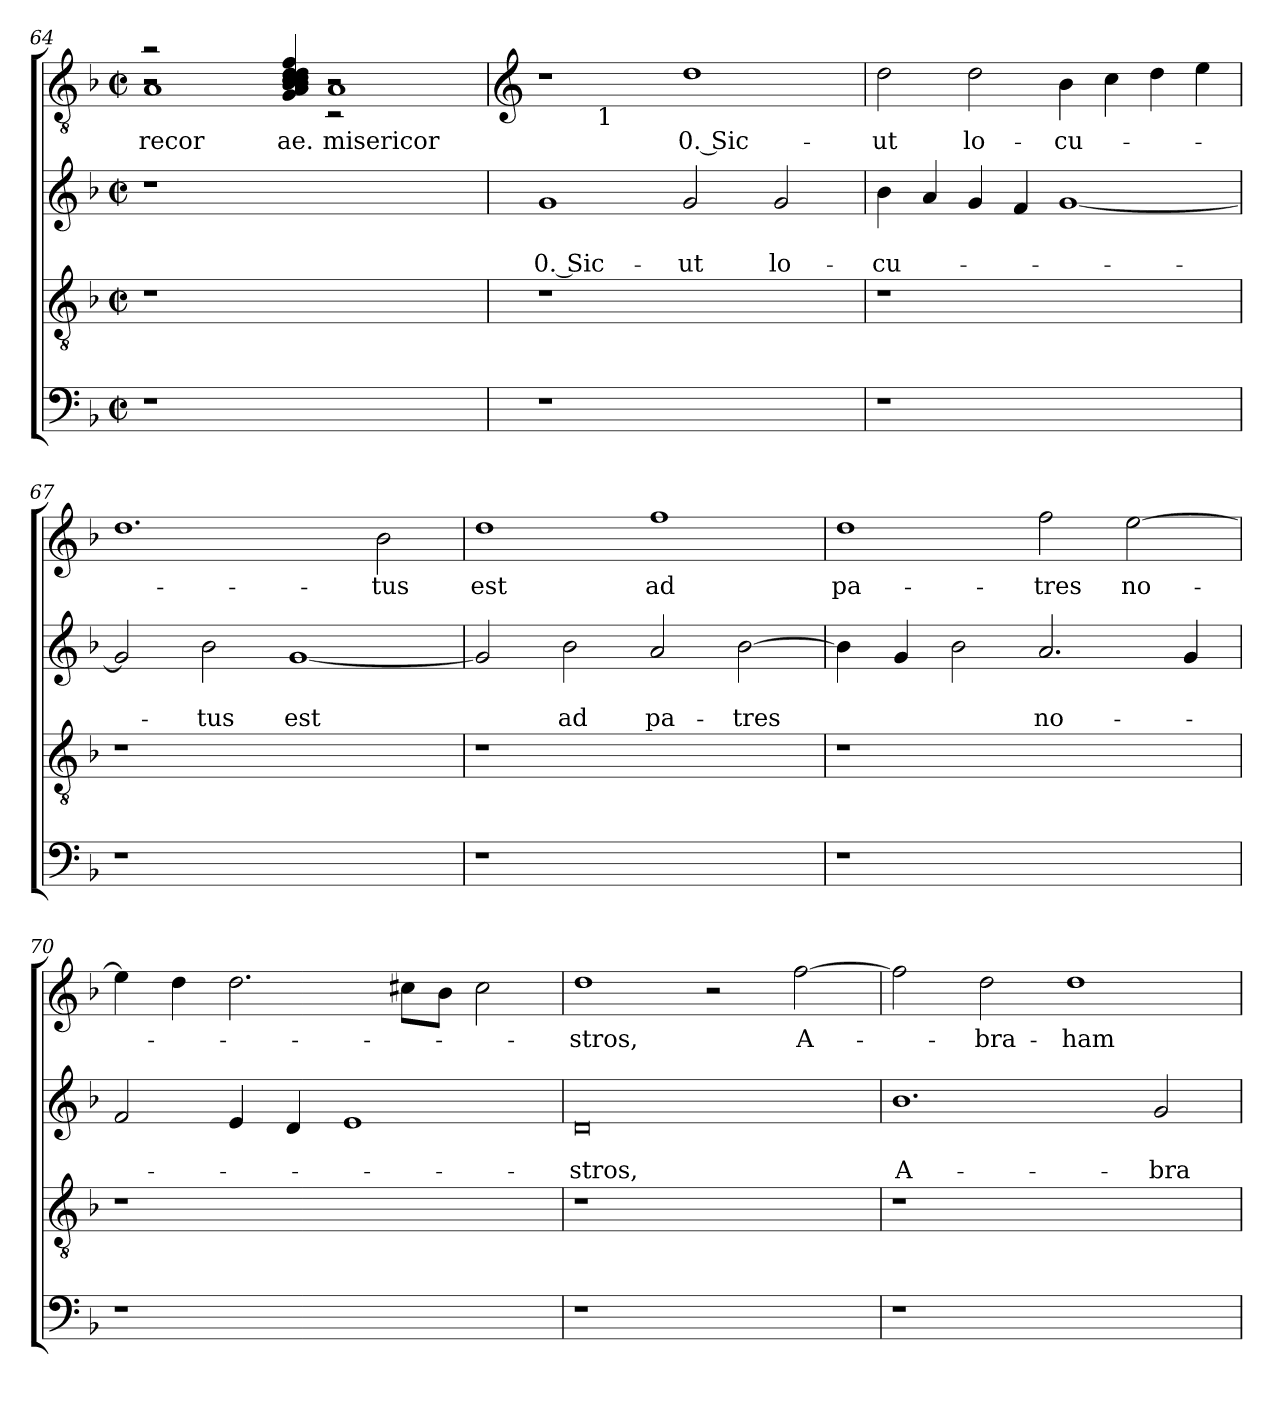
**kern	**kern	**kern	**text	**text	**kern	**text
*part4	*part3	*part2	*part2	*part2	*part1	*part1
*staff4	*staff3	*staff2	*staff2	*staff2	*staff1	*staff1
*clefF4	*clefGv2	*clefG2	*	*	*clefGv2	*
*k[b-]	*k[b-]	*k[b-]	*	*	*k[b-]	*
*F:	*F:	*F:	*	*	*F:	*
*M2/2	*M2/2	*M2/2	*	*	*M2/2	*
*met(c|)	*met(c|)	*met(c|)	*	*	*met(c|)	*
=64	=64	=64	=64	=64	=64	=64
*	*	*	*	*	*^	*
!	!	!	!	!	!	!	!LO:LY:b
*	*	*	*	*	*^	*^	*
1r	1r	1r	.	.	2ra	1A	2r	1ryy	recor-
.	.	.	.	.	1..ryy	.	2ryy	.	.
!	!	!	!	!	!	!	!LO:N:n=1:head=solid	!	!
!	!	!	!	!	!	!	!LO:N:n=2:head=solid	!	!
!	!	!	!	!	!	!	!LO:N:n=3:head=solid	!	!
!	!	!	!	!	!	!	!LO:N:n=4:head=solid	!	!
!	!	!	!	!	!	!	!LO:N:n=5:head=solid	!	!
!	!	!	!	!	!	!	!LO:N:n=6:head=solid	!	!
!	!	!	!	!	!	!	!LO:N:n=7:head=solid	!	!
!	!	!	!	!	!	!	!LO:N:n=8:head=solid	!	!
!	!	!	!	!	!	!	!LO:N:n=9:head=solid	!	!
!	!	!	!	!	!	!	!LO:N:n=10:head=solid	!	!LO:LY:b
1ryy	1ryy	1ryy	.	.	.	4ryy	4G/ 4A/ 4B-/ 4B-/ 4c/ 4c/ 4c/ 4d/ 4d/ 4f/	4ryy	-ae.
!	!	!	!	!	!	!	!	!	!LO:LY:b
.	.	.	.	.	.	2rC	2r	1A	misericor-
.	.	.	.	.	.	2ryy	2ryy	.	.
4ryy	4ryy	4ryy	.	.	.	.	.	.	.
*	*	*	*	*	*v	*v	*v	*v	*
!!LO:LB:g=z
=65	=65	=65	=65	=65	=65	=65
*	*	*	*	*	*clefG2	*
!	!	!	!	!LO:LY:b:rj	!	!
*	*	*	*	*	*^	*
1r	1r	1g	.	0. Sic-	1r	4ryy	.
.	.	.	.	.	.	32ryy	.
!	!	!	!	!	!	!LO:TX:b:t=1	!
.	.	.	.	.	.	1ryy	.
!	!	!	!	!LO:LY:b	!	!	!LO:LY:b:rj
1ryy	1ryy	2g/	.	-ut	1dd	.	-0. Sic-
.	.	.	.	.	.	2ryy	.
!	!	!	!	!LO:LY:b	!	!	!
.	.	2g/	.	lo-	.	.	.
.	.	.	.	.	.	8..ryy	.
=66	=66	=66	=66	=66	=66	=66	=66
!	!	!	!	!LO:LY:b	!	!	!LO:LY:b
*	*	*	*	*	*v	*v	*
1r	1r	4b-\	.	-cu-	2dd\	-ut
.	.	4a/	.	.	.	.
!	!	!	!	!	!	!LO:LY:b
.	.	4g/	.	.	2dd\	lo-
.	.	4f/	.	.	.	.
!	!	!	!	!	!	!LO:LY:b
1ryy	1ryy	[<1g	.	.	4b-\	-cu-
.	.	.	.	.	4cc\	.
.	.	.	.	.	4dd\	.
.	.	.	.	.	4ee\	.
=67	=67	=67	=67	=67	=67	=67
1r	1r	2g/]	.	.	1.dd	.
!	!	!	!	!LO:LY:b	!	!
.	.	2b-\	.	-tus	.	.
!	!	!	!	!LO:LY:b	!	!
1ryy	1ryy	[<1g	.	est	.	.
!	!	!	!	!	!	!LO:LY:b
.	.	.	.	.	2b-\	-tus
=68	=68	=68	=68	=68	=68	=68
!	!	!	!	!	!	!LO:LY:b
1r	1r	2g/]	.	.	1dd	est
!	!	!	!	!LO:LY:b	!	!
.	.	2b-\	.	ad	.	.
!	!	!	!	!LO:LY:b	!	!LO:LY:b
1ryy	1ryy	2a/	.	pa-	1ff	ad
!	!	!	!	!LO:LY:b	!	!
.	.	[>2b-\	.	-tres	.	.
=69	=69	=69	=69	=69	=69	=69
!	!	!	!	!	!	!LO:LY:b
1r	1r	4b-\]	.	.	1dd	pa-
.	.	4g/	.	.	.	.
.	.	2b-\	.	.	.	.
!	!	!	!	!LO:LY:b	!	!LO:LY:b
1ryy	1ryy	2.a/	.	no-	2ff\	-tres
!	!	!	!	!	!	!LO:LY:b
.	.	.	.	.	[>2ee\	no-
.	.	4g/	.	.	.	.
=70	=70	=70	=70	=70	=70	=70
1r	1r	2f/	.	.	4ee\]	.
.	.	.	.	.	4dd\	.
.	.	4e/	.	.	2.dd\	.
.	.	4d/	.	.	.	.
1ryy	1ryy	1e	.	.	.	.
.	.	.	.	.	8cc#\L	.
.	.	.	.	.	8b-\J	.
.	.	.	.	.	2cc#\	.
!!LO:LB:g=z
=71	=71	=71	=71	=71	=71	=71
!	!	!	!	!LO:LY:b	!	!LO:LY:b
1r	1r	0d	.	-stros,	1dd	-stros,
1ryy	1ryy	.	.	.	2r	.
!	!	!	!	!	!	!LO:LY:b
.	.	.	.	.	[>2ff\	A-
=72	=72	=72	=72	=72	=72	=72
!	!	!	!	!LO:LY:b	!	!
1r	1r	1.b-	.	A-	2ff\]	.
!	!	!	!	!	!	!LO:LY:b
.	.	.	.	.	2dd\	-bra-
!	!	!	!	!	!	!LO:LY:b:rj
1ryy	1ryy	.	.	.	1dd	-ham
!	!	!	!	!LO:LY:b	!	!
.	.	2g/	.	-bra-	.	.
=	=	=	=	=	=	=
*-	*-	*-	*-	*-	*-	*-
